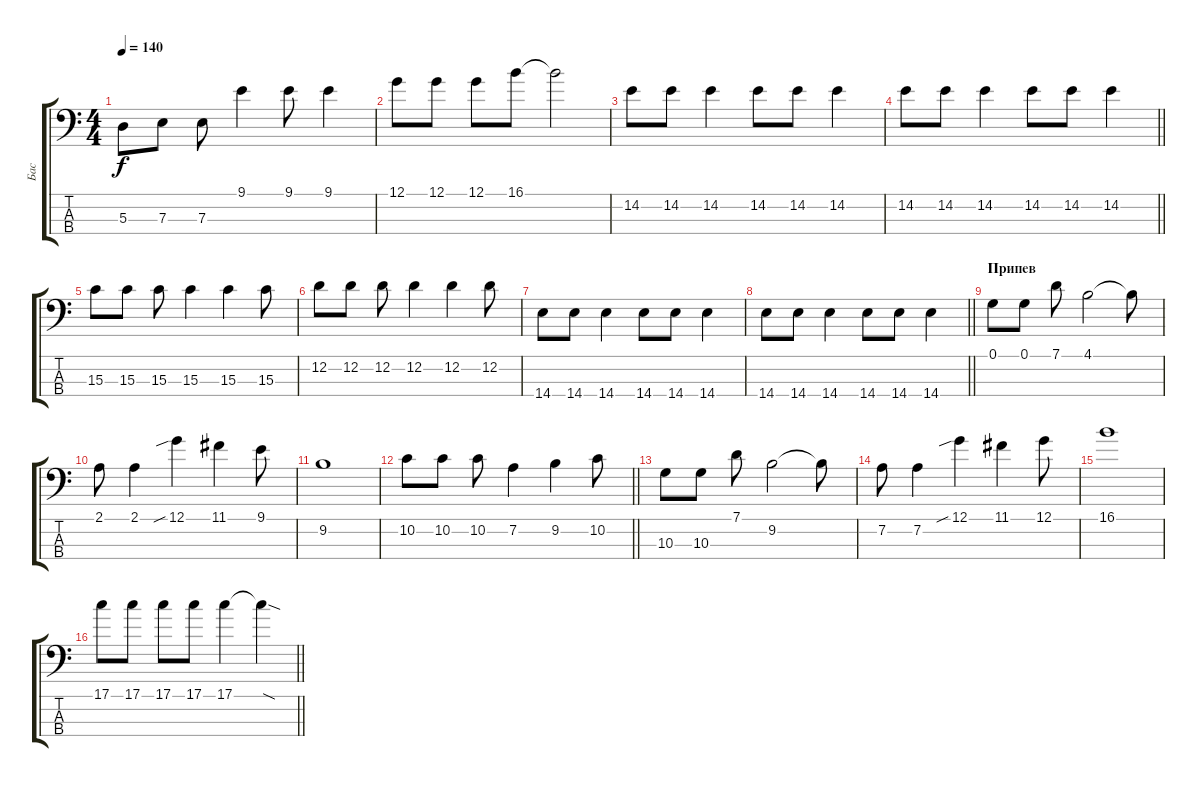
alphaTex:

\track ("Бас" "Бас") {instrument electricbassfinger}
\staff {score tabs}
\tuning (G2 D2 A1 D1) {hide}
\ts (4 4)
\tempo 140
\clef f4
\ks c
5.3.8{dy f} 7.3.8 7.3.8 9.1.4 9.1.8 9.1.4 |
12.1.8 12.1.8 12.1.8 16.1.8 16.1{t}.2 |
14.2.8 14.2.8 14.2.4 14.2.8 14.2.8 14.2.4 |
\barLineRight lightlight
14.2.8 14.2.8 14.2.4 14.2.8 14.2.8 14.2.4 |
15.3.8 15.3.8 15.3.8 15.3.4 15.3.4 15.3.8 |
12.2.8 12.2.8 12.2.8 12.2.4 12.2.4 12.2.8 |
14.4.8 14.4.8 14.4.4 14.4.8 14.4.8 14.4.4 |
\barLineRight lightlight
14.4.8 14.4.8 14.4.4 14.4.8 14.4.8 14.4.4 |
\section ("" "Припев")
0.1.8 0.1.8 7.1.8 4.1.2 4.1{t}.8 |
2.1.8 2.1.4 12.1{sib}.4 11.1.4 9.1.8 |
9.2.1 |
\barLineRight lightlight
10.2.8 10.2.8 10.2.8 7.2.4 9.2.4 10.2.8 |
10.3.8 10.3.8 7.1.8 9.2.2 9.2{t}.8 |
7.2.8 7.2.4 12.1{sib}.4 11.1.4 12.1.8 |
16.1.1 |
\barLineRight lightlight
17.1.8 17.1.8 17.1.8 17.1.8 17.1.4 17.1{sod t}.4
